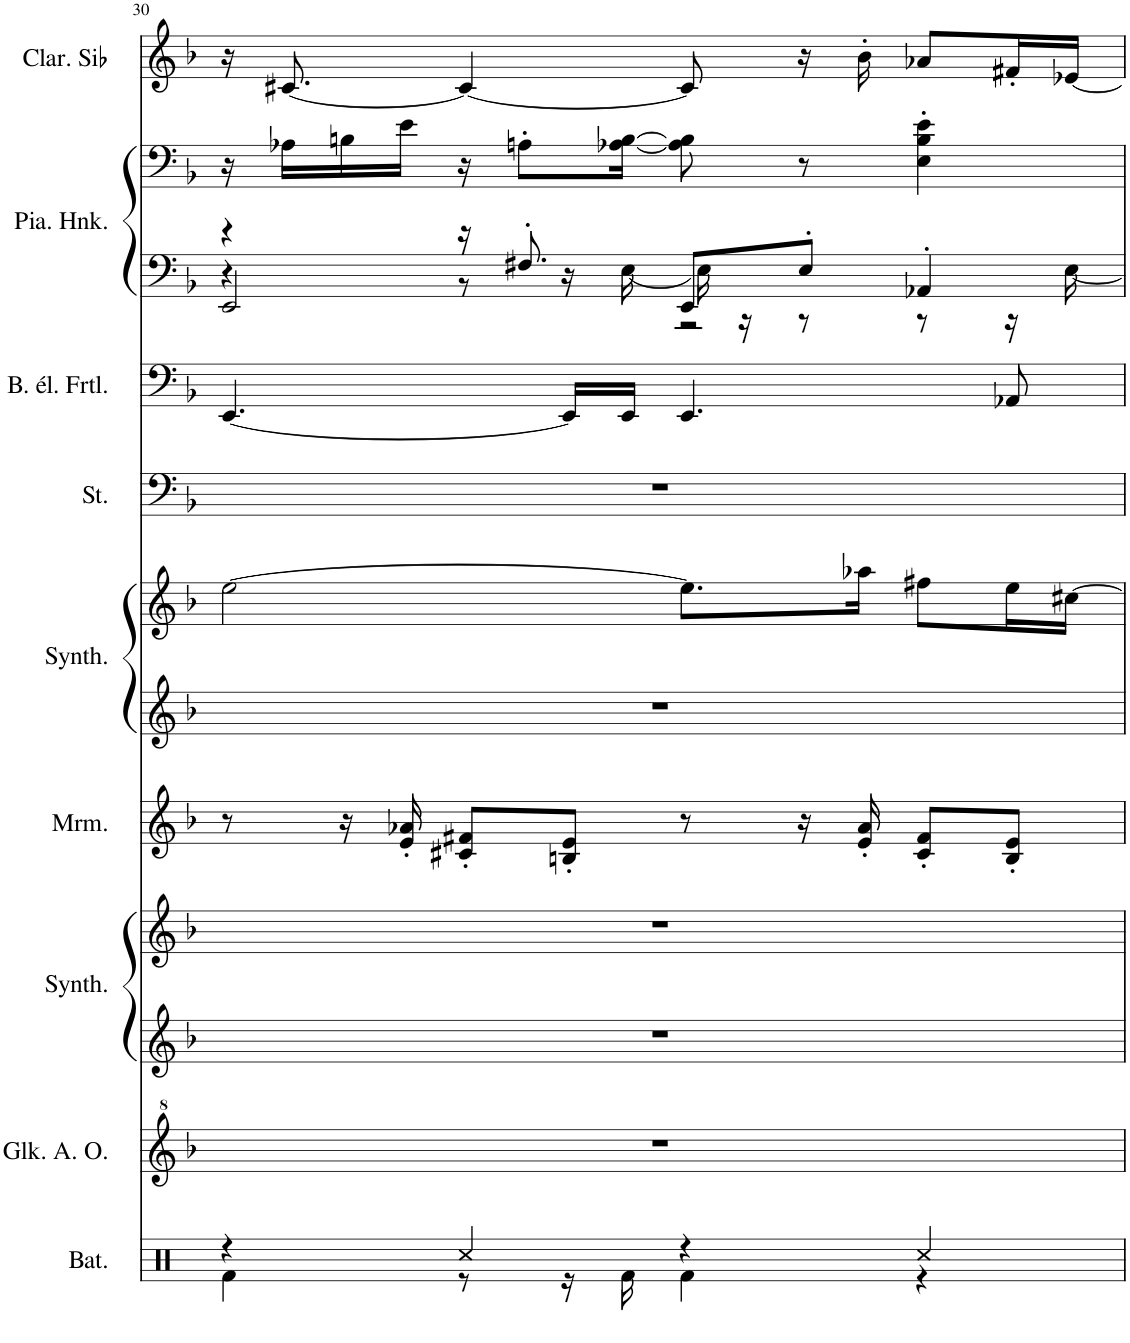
**kern	**kern	**kern	**kern	**kern	**kern	**kern	**kern	**kern	**kern	**kern	**kern
*part9	*part8	*part7	*part7	*part6	*part5	*part5	*part4	*part3	*part2	*part2	*part1
*staff12	*staff11	*staff10	*staff9	*staff8	*staff7	*staff6	*staff5	*staff4	*staff3	*staff2	*staff1
*I"Batterie	*I"Glockenspiel Alto Orff	*I"Synthétiseur de cuivres	*	*I"Marimba (double portée)	*I"Synthétiseur Pad	*	*I"Cordes	*I"Basse électrique fretless	*I"Piano Honky Tonk, We Are Th	*	*I"Clarinette en Sib
*I'Bat.	*I'Glk. A. O.	*I'Synth.	*	*I'Mrm.	*I'Synth.	*	*	*I'B. él. Frtl.	*I'Pia. Hnk.	*	*I'Clar. Sib
!!LO:PB:g=z
*clefX	*clefG^2	*clefG2	*clefG2	*clefG2	*clefG2	*clefG2	*clefF4	*clefF4	*clefF4	*clefF4	*clefG2
*	*	*	*	*	*	*	*	*Trd7c12	*	*	*Trd1c2
*k[]	*k[b-]	*k[b-]	*k[b-]	*k[b-]	*k[b-]	*k[b-]	*k[b-]	*k[b-]	*k[b-]	*k[b-]	*k[b-]
*M4/4	*M4/4	*M4/4	*M4/4	*M4/4	*M4/4	*M4/4	*M4/4	*M4/4	*M4/4	*M4/4	*M4/4
=30	=30	=30	=30	=30	=30	=30	=30	=30	=30	=30	=30
*^	*	*	*	*	*	*	*	*	*^	*	*
*	*	*	*	*	*	*	*	*	*	*	*^	*	*
4r	4Rf\	1r	1r	1r	8r	1r	[2ee\	1r	[4.EE/	4r	4r	2EE/	16r	16r
.	.	.	.	.	.	.	.	.	.	.	.	.	16A-X\LL	[8.c#X/
.	.	.	.	.	16r	.	.	.	.	.	.	.	16Bn\	.
.	.	.	.	.	16e/' 16a-X/'	.	.	.	.	.	.	.	16e\JJ	.
4Rcc/	8r	.	.	.	8c#X/' 8f#X/'L	.	.	.	.	16r	8r	.	16r	4c#/_
.	.	.	.	.	.	.	.	.	.	8.F#X'/	.	.	8An'\L	.
.	16r	.	.	.	8Bn/' 8e/'J	.	.	.	16EE/LL]	.	16r	.	.	.
.	16Rf\	.	.	.	.	.	.	.	16EE/JJ	.	[16E\	.	[16A-X\ [16B\Jk	.
4r	4Rf\	.	.	.	8r	.	8.ee\L]	.	4.EE/	8EE/L	16E\]	2r	8A-\] 8B\]	8c#/]
.	.	.	.	.	.	.	.	.	.	.	16r	.	.	.
.	.	.	.	.	16r	.	.	.	.	8E'/J	8r	.	8r	16r
.	.	.	.	.	16e/' 16a-/'	.	16aa-X\Jk	.	.	.	.	.	.	16b-'\
4Rcc/	4r	.	.	.	8c#/' 8f#/'L	.	8ff#X\L	.	.	4AA-X'/	8r	.	4E\' 4B\' 4e\'	8a-X/L
.	.	.	.	.	8B/' 8e/'J	.	16ee\L	.	8AA-X/	.	16r	.	.	16f#X'/L
.	.	.	.	.	.	.	[16cc#X\JJ	.	.	.	[16E\	.	.	[16e-X/JJ
*v	*v	*	*	*	*	*	*	*	*	*v	*v	*v	*	*
=	=	=	=	=	=	=	=	=	=	=	=
*-	*-	*-	*-	*-	*-	*-	*-	*-	*-	*-	*-
